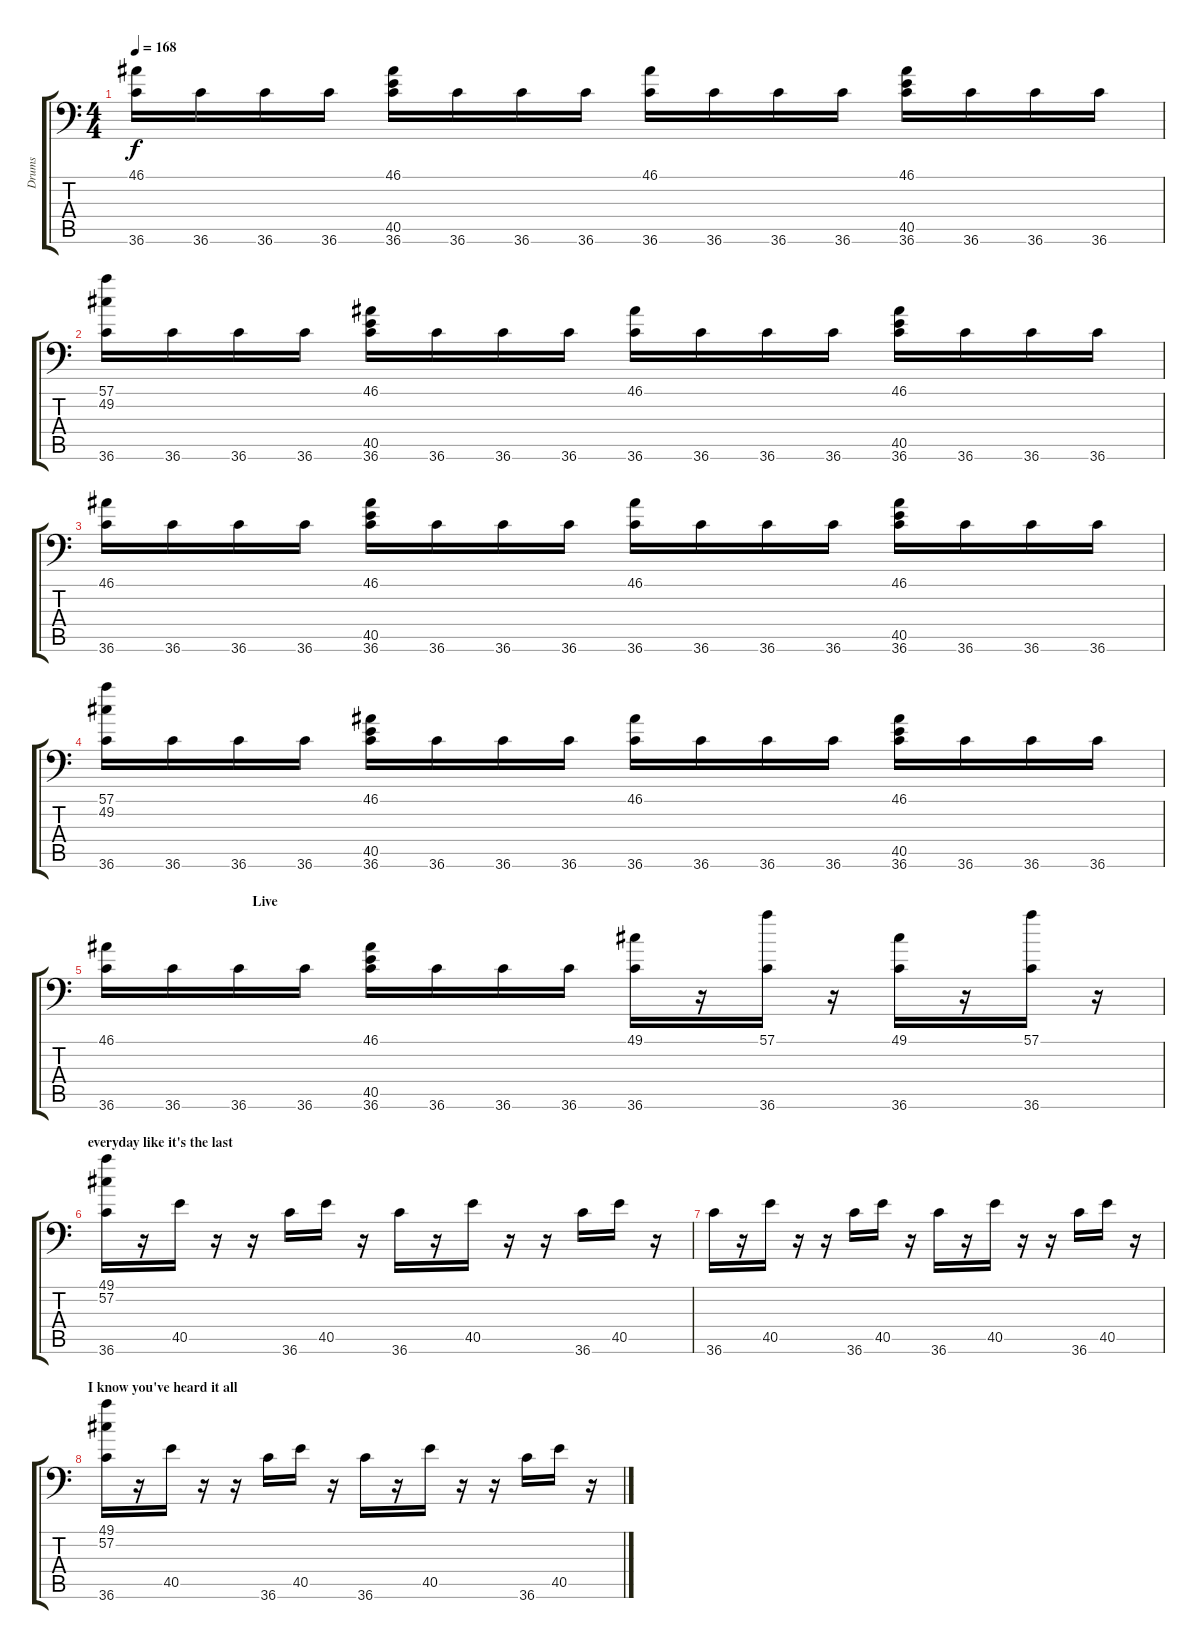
\track ("Drums" "Drums") {instrument acousticgrandpiano}
\staff {score tabs}
\tuning (C-1 C-1 C-1 C-1 C-1 C-1) {hide}
\ts (4 4)
\tempo 168
\clef f4
\ks c
(46.1 36.6).16{dy f} 36.6.16 36.6.16 36.6.16 (46.1 40.5 36.6).16 36.6.16 36.6.16 36.6.16 (46.1 36.6).16 36.6.16 36.6.16 36.6.16 (46.1 40.5 36.6).16 36.6.16 36.6.16 36.6.16 |
(57.1 49.2 36.6).16 36.6.16 36.6.16 36.6.16 (46.1 40.5 36.6).16 36.6.16 36.6.16 36.6.16 (46.1 36.6).16 36.6.16 36.6.16 36.6.16 (46.1 40.5 36.6).16 36.6.16 36.6.16 36.6.16 |
(46.1 36.6).16 36.6.16 36.6.16 36.6.16 (46.1 40.5 36.6).16 36.6.16 36.6.16 36.6.16 (46.1 36.6).16 36.6.16 36.6.16 36.6.16 (46.1 40.5 36.6).16 36.6.16 36.6.16 36.6.16 |
(57.1 49.2 36.6).16 36.6.16 36.6.16 36.6.16 (46.1 40.5 36.6).16 36.6.16 36.6.16 36.6.16 (46.1 36.6).16 36.6.16 36.6.16 36.6.16 (46.1 40.5 36.6).16 36.6.16 36.6.16 36.6.16 |
\section ("" "                                               Live")
(46.1 36.6).16 36.6.16 36.6.16 36.6.16 (46.1 40.5 36.6).16 36.6.16 36.6.16 36.6.16 (49.1 36.6).16 r.16 (57.1 36.6).16 r.16 (49.1 36.6).16 r.16 (57.1 36.6).16 r.16 |
\section ("" "everyday like it's the last")
(49.1 57.2 36.6).16 r.16 40.5.16 r.16 r.16 36.6.16 40.5.16 r.16 36.6.16 r.16 40.5.16 r.16 r.16 36.6.16 40.5.16 r.16 |
36.6.16 r.16 40.5.16 r.16 r.16 36.6.16 40.5.16 r.16 36.6.16 r.16 40.5.16 r.16 r.16 36.6.16 40.5.16 r.16 |
\section ("" "I know you've heard it all")
(49.1 57.2 36.6).16 r.16 40.5.16 r.16 r.16 36.6.16 40.5.16 r.16 36.6.16 r.16 40.5.16 r.16 r.16 36.6.16 40.5.16 r.16
